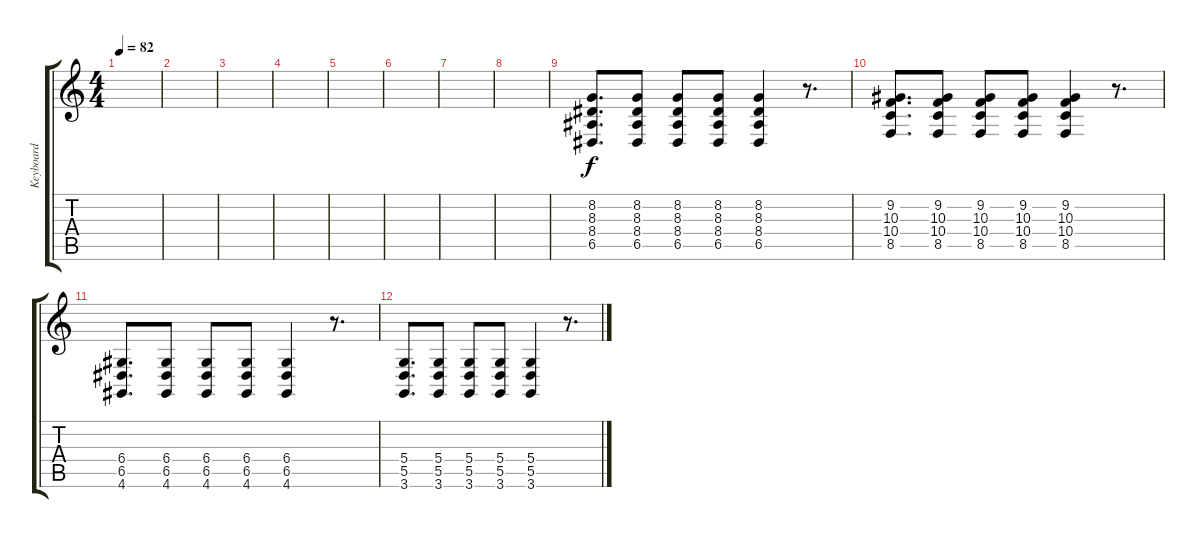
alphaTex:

\track ("Keyboard" "Keyboard") {instrument electricgrandpiano}
\staff {score tabs}
\tuning (E4 B3 G3 D3 A2 E2) {hide}
\ts (4 4)
\tempo 82
\clef g2
\ks c
|
|
|
|
|
|
|
|
(8.2 8.3 8.4 6.5).8{d} (8.2 8.3 8.4 6.5).8 (8.2 8.3 8.4 6.5).8 (8.2 8.3 8.4 6.5).8 (8.2 8.3 8.4 6.5).4 r.8{d} |
(9.2 10.3 10.4 8.5).8{d} (9.2 10.3 10.4 8.5).8 (9.2 10.3 10.4 8.5).8 (9.2 10.3 10.4 8.5).8 (9.2 10.3 10.4 8.5).4 r.8{d} |
(6.4 6.5 4.6).8{d} (6.4 6.5 4.6).8 (6.4 6.5 4.6).8 (6.4 6.5 4.6).8 (6.4 6.5 4.6).4 r.8{d} |
(5.4 5.5 3.6).8{d} (5.4 5.5 3.6).8 (5.4 5.5 3.6).8 (5.4 5.5 3.6).8 (5.4 5.5 3.6).4 r.8{d}
